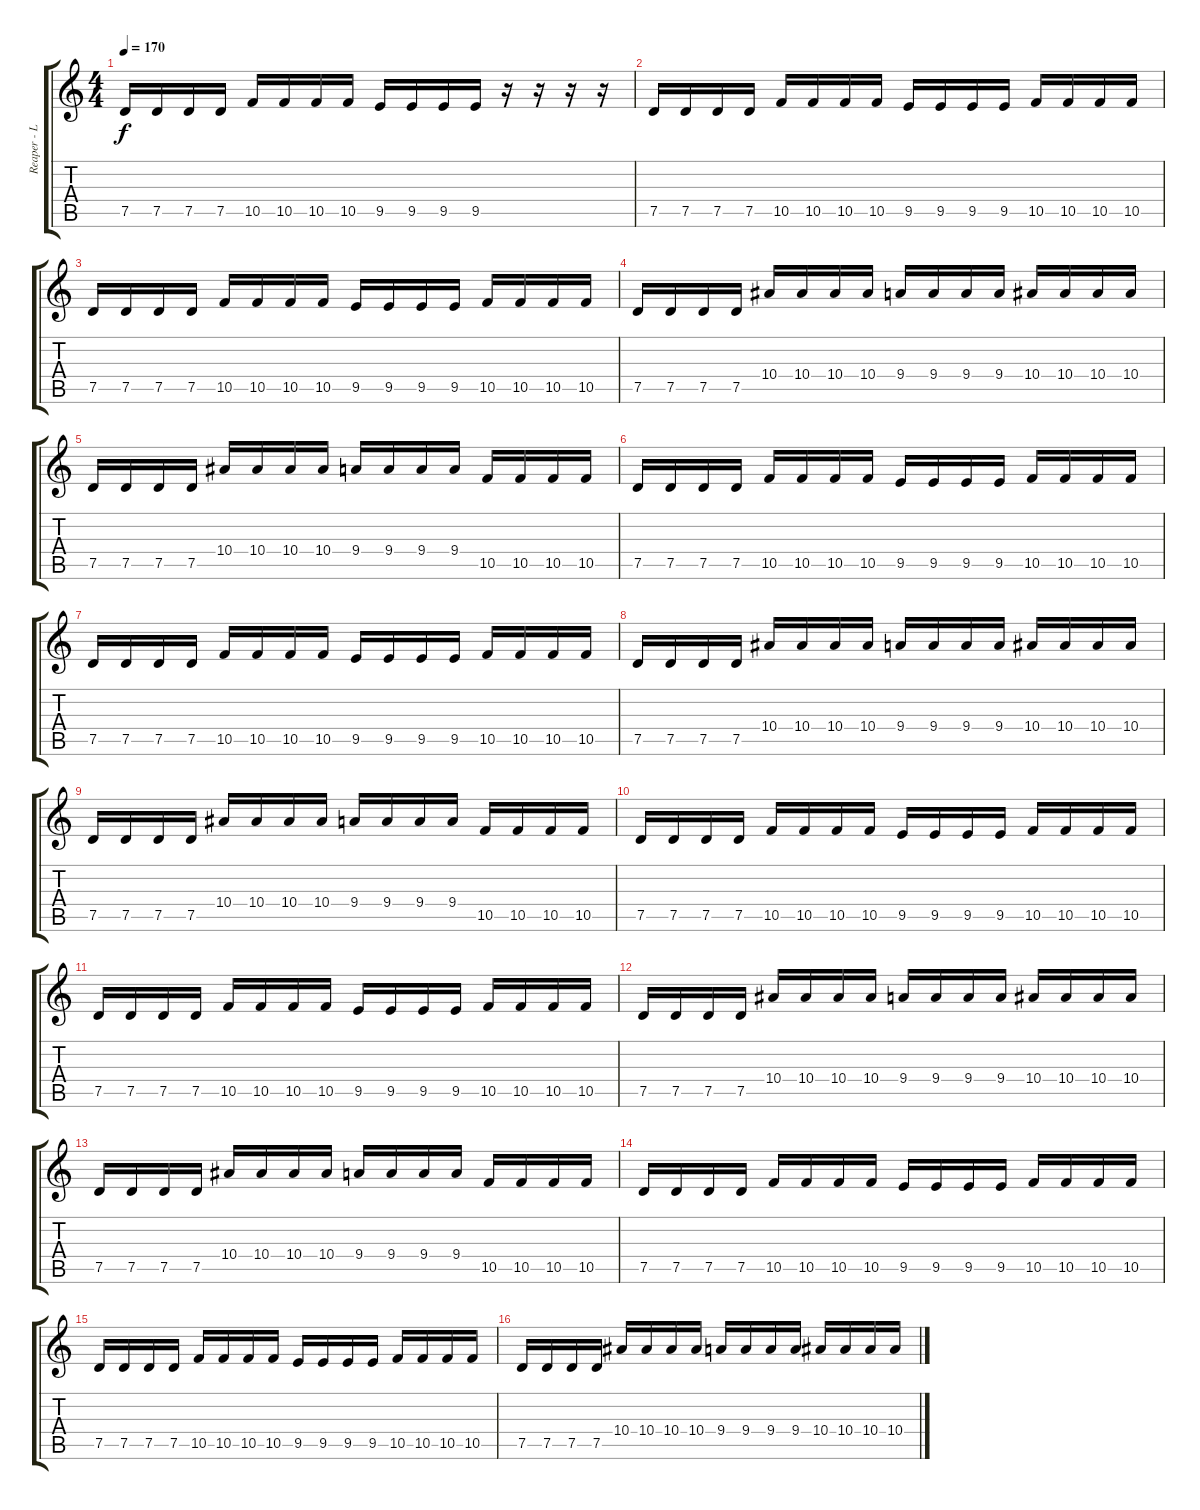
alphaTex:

\track ("Reaper - Left" "Reaper - L") {instrument overdrivenguitar}
\staff {score tabs}
\tuning (D4 A3 F3 C3 G2 C2) {hide}
\ts (4 4)
\tempo 170
\clef g2
\ks c
7.5.16{dy f} 7.5.16 7.5.16 7.5.16 10.5.16 10.5.16 10.5.16 10.5.16 9.5.16 9.5.16 9.5.16 9.5.16 r.16 r.16 r.16 r.16 |
7.5.16 7.5.16 7.5.16 7.5.16 10.5.16 10.5.16 10.5.16 10.5.16 9.5.16 9.5.16 9.5.16 9.5.16 10.5.16 10.5.16 10.5.16 10.5.16 |
7.5.16 7.5.16 7.5.16 7.5.16 10.5.16 10.5.16 10.5.16 10.5.16 9.5.16 9.5.16 9.5.16 9.5.16 10.5.16 10.5.16 10.5.16 10.5.16 |
7.5.16 7.5.16 7.5.16 7.5.16 10.4.16 10.4.16 10.4.16 10.4.16 9.4.16 9.4.16 9.4.16 9.4.16 10.4.16 10.4.16 10.4.16 10.4.16 |
7.5.16 7.5.16 7.5.16 7.5.16 10.4.16 10.4.16 10.4.16 10.4.16 9.4.16 9.4.16 9.4.16 9.4.16 10.5.16 10.5.16 10.5.16 10.5.16 |
7.5.16 7.5.16 7.5.16 7.5.16 10.5.16 10.5.16 10.5.16 10.5.16 9.5.16 9.5.16 9.5.16 9.5.16 10.5.16 10.5.16 10.5.16 10.5.16 |
7.5.16 7.5.16 7.5.16 7.5.16 10.5.16 10.5.16 10.5.16 10.5.16 9.5.16 9.5.16 9.5.16 9.5.16 10.5.16 10.5.16 10.5.16 10.5.16 |
7.5.16 7.5.16 7.5.16 7.5.16 10.4.16 10.4.16 10.4.16 10.4.16 9.4.16 9.4.16 9.4.16 9.4.16 10.4.16 10.4.16 10.4.16 10.4.16 |
7.5.16 7.5.16 7.5.16 7.5.16 10.4.16 10.4.16 10.4.16 10.4.16 9.4.16 9.4.16 9.4.16 9.4.16 10.5.16 10.5.16 10.5.16 10.5.16 |
7.5.16 7.5.16 7.5.16 7.5.16 10.5.16 10.5.16 10.5.16 10.5.16 9.5.16 9.5.16 9.5.16 9.5.16 10.5.16 10.5.16 10.5.16 10.5.16 |
7.5.16 7.5.16 7.5.16 7.5.16 10.5.16 10.5.16 10.5.16 10.5.16 9.5.16 9.5.16 9.5.16 9.5.16 10.5.16 10.5.16 10.5.16 10.5.16 |
7.5.16 7.5.16 7.5.16 7.5.16 10.4.16 10.4.16 10.4.16 10.4.16 9.4.16 9.4.16 9.4.16 9.4.16 10.4.16 10.4.16 10.4.16 10.4.16 |
7.5.16 7.5.16 7.5.16 7.5.16 10.4.16 10.4.16 10.4.16 10.4.16 9.4.16 9.4.16 9.4.16 9.4.16 10.5.16 10.5.16 10.5.16 10.5.16 |
7.5.16 7.5.16 7.5.16 7.5.16 10.5.16 10.5.16 10.5.16 10.5.16 9.5.16 9.5.16 9.5.16 9.5.16 10.5.16 10.5.16 10.5.16 10.5.16 |
7.5.16 7.5.16 7.5.16 7.5.16 10.5.16 10.5.16 10.5.16 10.5.16 9.5.16 9.5.16 9.5.16 9.5.16 10.5.16 10.5.16 10.5.16 10.5.16 |
7.5.16 7.5.16 7.5.16 7.5.16 10.4.16 10.4.16 10.4.16 10.4.16 9.4.16 9.4.16 9.4.16 9.4.16 10.4.16 10.4.16 10.4.16 10.4.16
